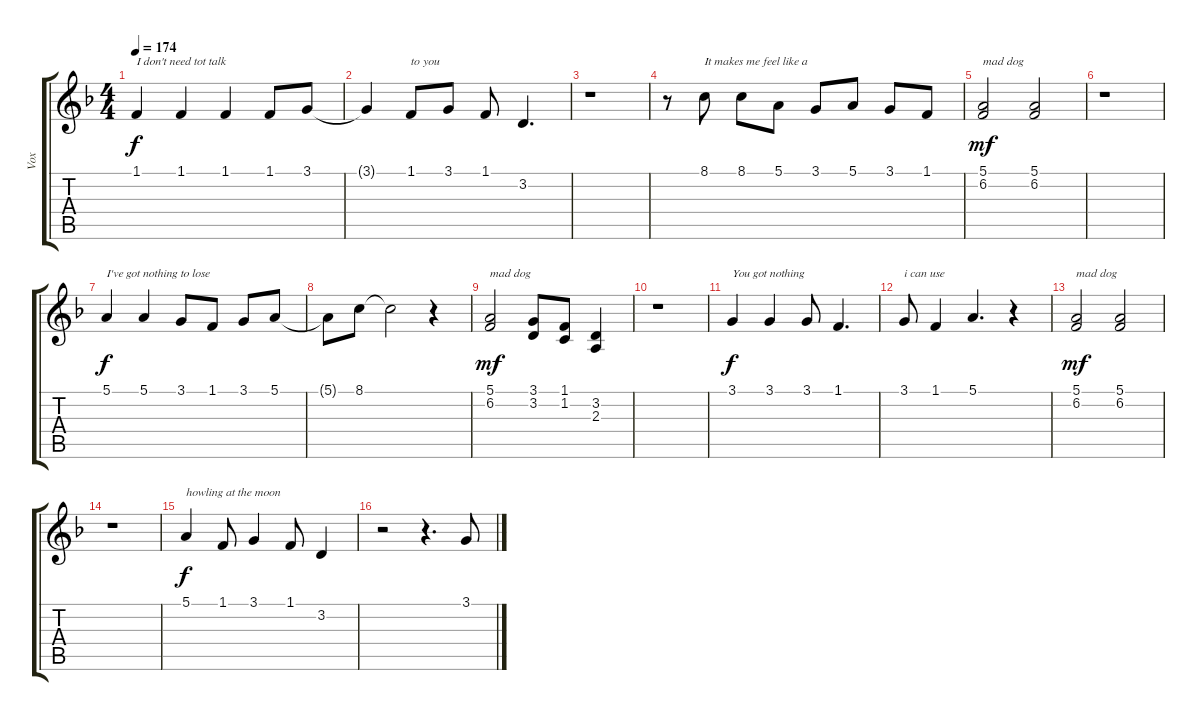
\track ("Vox" "Vox") {instrument violin}
\staff {score tabs}
\tuning (E4 B3 G3 D3 A2 E2) {hide}
\ts (4 4)
\tempo 174
\clef g2
\ks dminor
1.1.4{txt "I don't need tot talk " dy f} 1.1.4 1.1.4 1.1.8 3.1.8 |
3.1{t}.4 1.1.8{txt "to you"} 3.1.8 1.1.8 3.2.4{d} |
r.1 |
r.8 8.1.8{txt "It makes me feel like a"} 8.1.8 5.1.8 3.1.8 5.1.8 3.1.8 1.1.8 |
(5.1 6.2).2{txt "mad dog" dy mf} (5.1 6.2).2 |
r.1 |
5.1.4{txt "I've got nothing to lose" dy f} 5.1.4 3.1.8 1.1.8 3.1.8 5.1.8 |
5.1{t}.8 8.1.8 8.1{t}.2 r.4 |
(5.1 6.2).2{txt "mad dog" dy mf} (3.1 3.2).8 (1.1 1.2).8 (3.2 2.3).4 |
r.1 |
3.1.4{txt "You got nothing" dy f} 3.1.4 3.1.8 1.1.4{d} |
3.1.8{txt "i can use"} 1.1.4 5.1.4{d} r.4 |
(5.1 6.2).2{txt "mad dog" dy mf} (5.1 6.2).2 |
r.1 |
5.1.4{txt "howling at the moon" dy f} 1.1.8 3.1.4 1.1.8 3.2.4 |
r.2 r.4{d} 3.1.8
